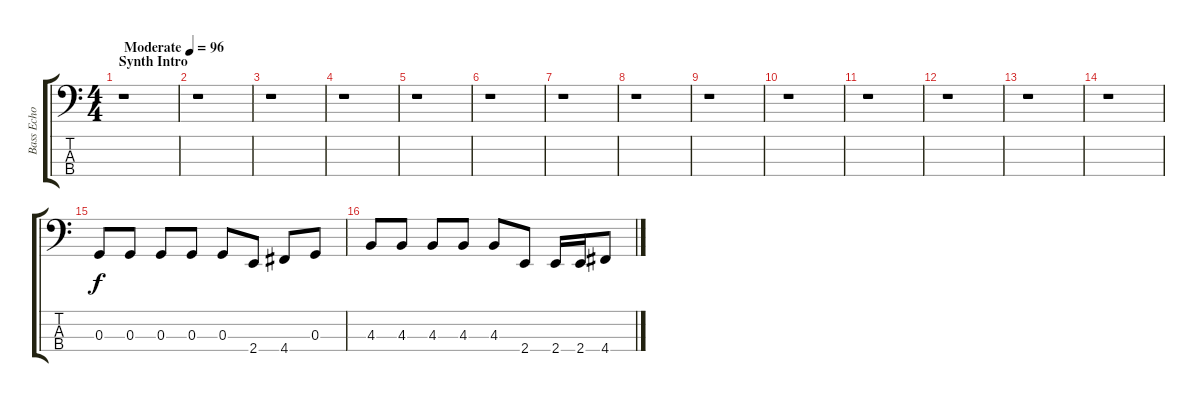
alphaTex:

\track ("Bass Echo" "Bass Echo") {instrument electricguitarmuted}
\staff {score tabs}
\tuning (F2 C2 G1 D1) {hide}
\ts (4 4)
\section ("" "Synth Intro")
\tempo (96 "Moderate")
\clef f4
\ks c
r.1{dy f instrument electricguitarmuted} |
r.1 |
r.1 |
r.1 |
r.1 |
r.1 |
r.1 |
r.1 |
r.1 |
r.1 |
r.1 |
r.1 |
r.1 |
r.1 |
0.3.8 0.3.8 0.3.8 0.3.8 0.3.8 2.4.8 4.4.8 0.3.8 |
4.3.8 4.3.8 4.3.8 4.3.8 4.3.8 2.4.8 2.4.16 2.4.16 4.4.8
